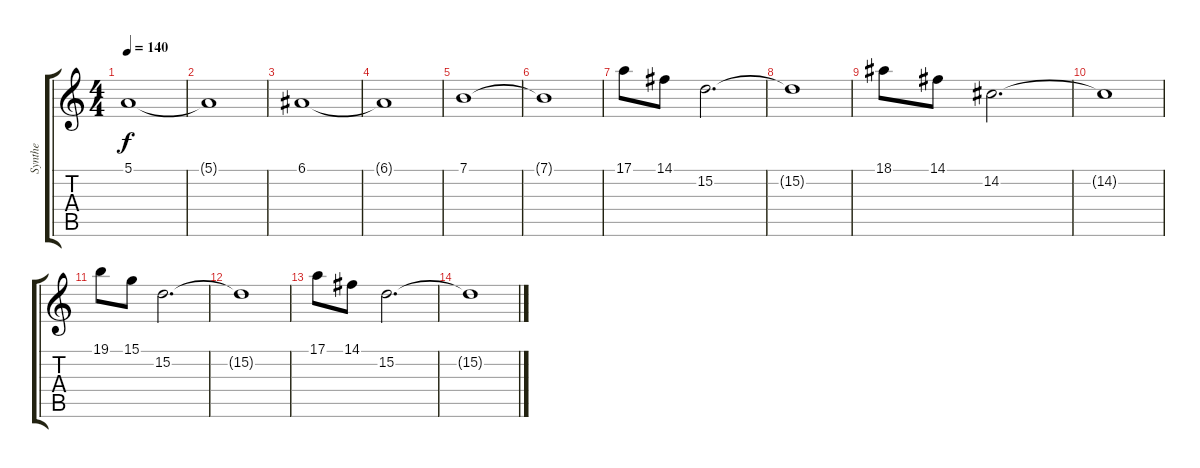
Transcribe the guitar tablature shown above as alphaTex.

\track ("Synthe" "Synthe") {instrument honkytonkpiano}
\staff {score tabs}
\tuning (E4 B3 G3 D3 A2 E2) {hide}
\ts (4 4)
\tempo 140
\clef g2
\ks c
5.1.1{dy f} |
5.1{t}.1 |
6.1.1 |
6.1{t}.1 |
7.1.1 |
7.1{t}.1 |
17.1.8 14.1.8 15.2.2{d} |
15.2{t}.1 |
18.1.8 14.1.8 14.2.2{d} |
14.2{t}.1 |
19.1.8 15.1.8 15.2.2{d} |
15.2{t}.1 |
17.1.8 14.1.8 15.2.2{d} |
15.2{t}.1
